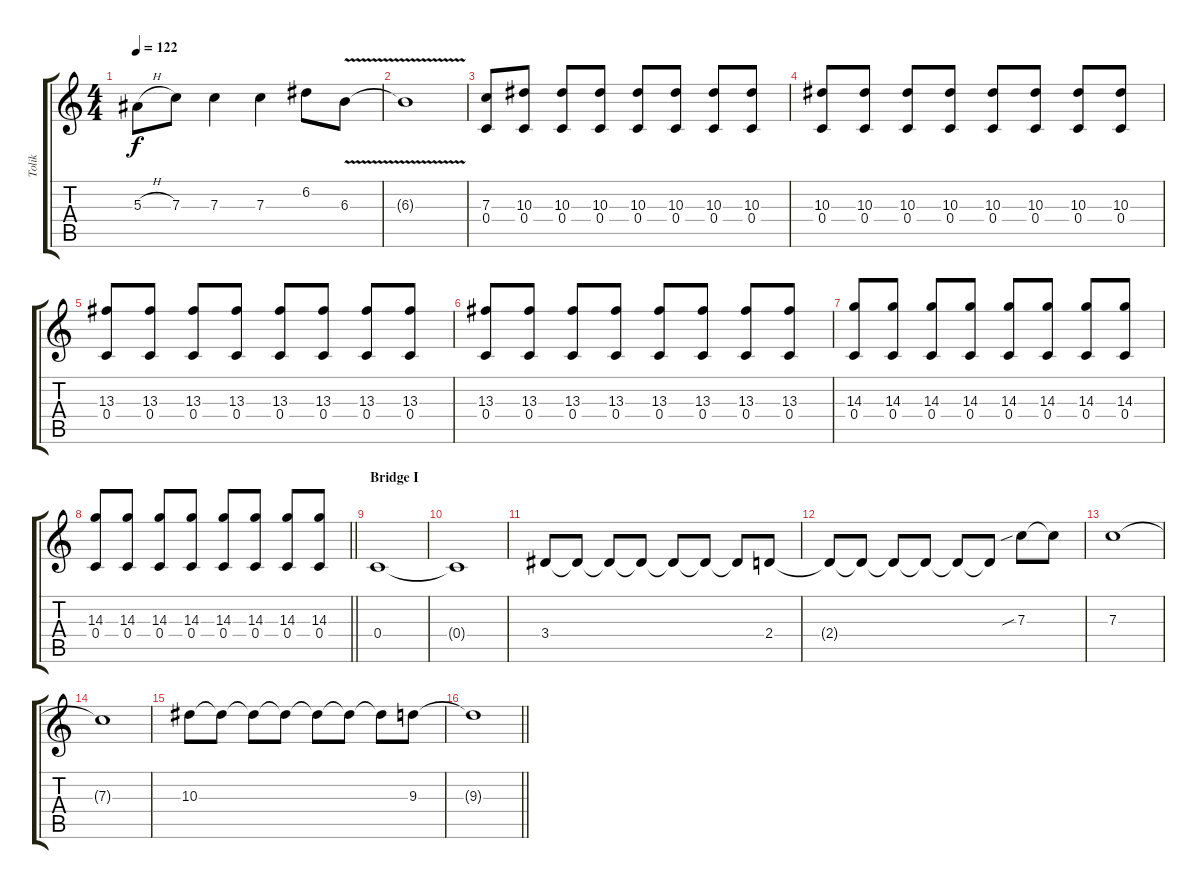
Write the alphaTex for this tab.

\track ("Tolik" "Tolik") {instrument distortionguitar}
\staff {score tabs}
\tuning (D4 A3 F3 C3 G2 C2) {hide}
\ts (4 4)
\tempo 122
\clef g2
\ks c
5.3{h}.8{dy f} 7.3.8 7.3.4 7.3.4 6.2.8 6.3{v}.8 |
6.3{v t}.1 |
(7.3 0.4).8 (10.3 0.4).8 (10.3 0.4).8 (10.3 0.4).8 (10.3 0.4).8 (10.3 0.4).8 (10.3 0.4).8 (10.3 0.4).8 |
(10.3 0.4).8 (10.3 0.4).8 (10.3 0.4).8 (10.3 0.4).8 (10.3 0.4).8 (10.3 0.4).8 (10.3 0.4).8 (10.3 0.4).8 |
(13.3 0.4).8 (13.3 0.4).8 (13.3 0.4).8 (13.3 0.4).8 (13.3 0.4).8 (13.3 0.4).8 (13.3 0.4).8 (13.3 0.4).8 |
(13.3 0.4).8 (13.3 0.4).8 (13.3 0.4).8 (13.3 0.4).8 (13.3 0.4).8 (13.3 0.4).8 (13.3 0.4).8 (13.3 0.4).8 |
(14.3 0.4).8 (14.3 0.4).8 (14.3 0.4).8 (14.3 0.4).8 (14.3 0.4).8 (14.3 0.4).8 (14.3 0.4).8 (14.3 0.4).8 |
\barLineRight lightlight
(14.3 0.4).8 (14.3 0.4).8 (14.3 0.4).8 (14.3 0.4).8 (14.3 0.4).8 (14.3 0.4).8 (14.3 0.4).8 (14.3 0.4).8 |
\section ("" "Bridge I")
0.4.1 |
0.4{t}.1 |
3.4.8 3.4{t}.8 3.4{t}.8 3.4{t}.8 3.4{t}.8 3.4{t}.8 3.4{t}.8 2.4.8 |
2.4{t}.8 2.4{t}.8 2.4{t}.8 2.4{t}.8 2.4{t}.8 2.4{t}.8 7.3{sib}.8 7.3{t}.8 |
7.3.1 |
7.3{t}.1 |
10.3.8 10.3{t}.8 10.3{t}.8 10.3{t}.8 10.3{t}.8 10.3{t}.8 10.3{t}.8 9.3.8 |
\barLineRight lightlight
9.3{t}.1
